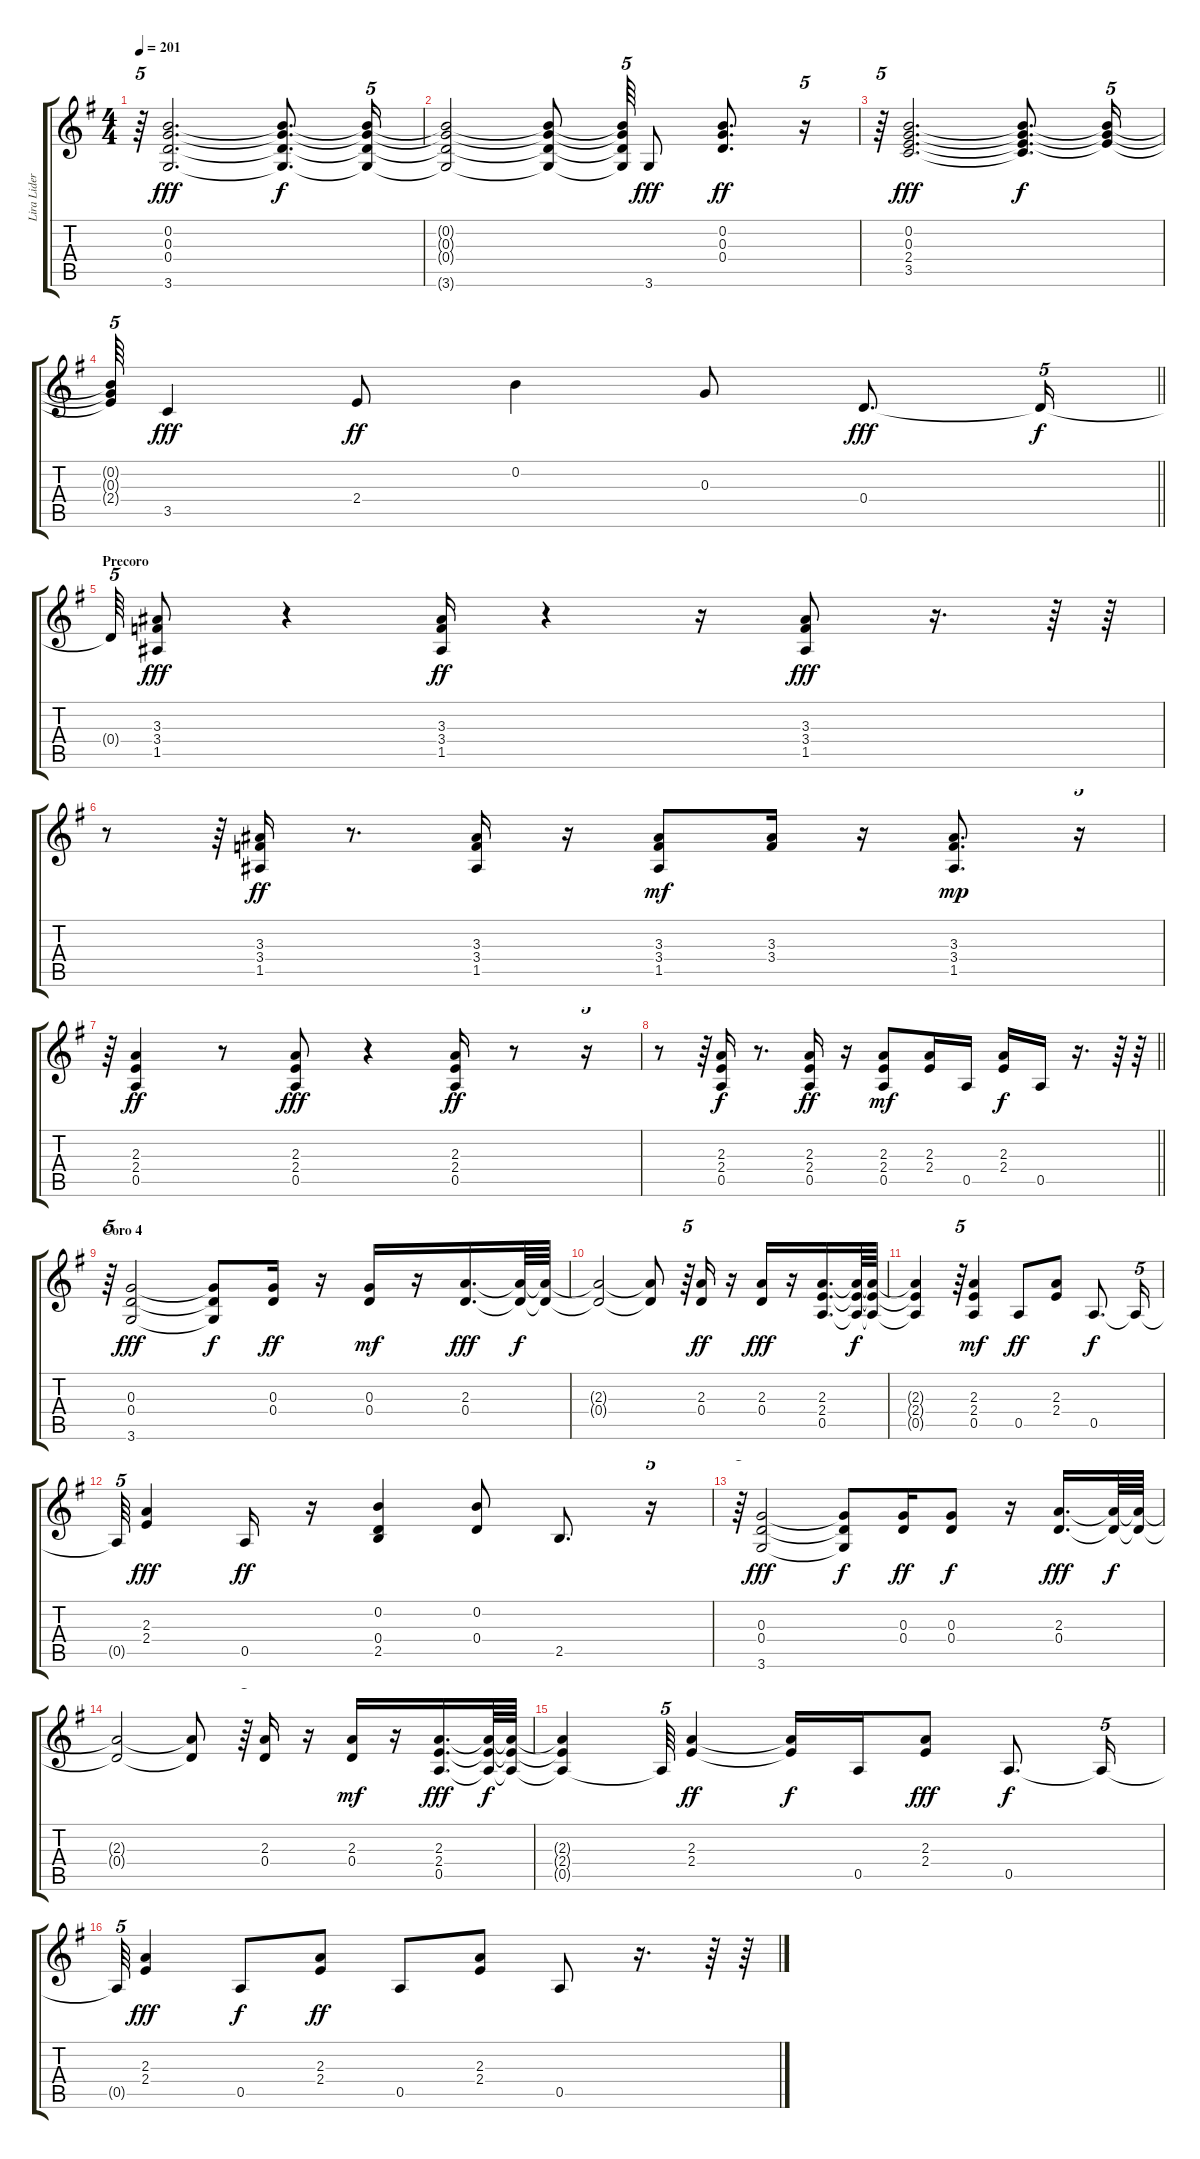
\track ("Lira Lider" "Lira Lider") {instrument distortionguitar}
\staff {score tabs}
\tuning (E4 B3 G3 D3 A2 E2) {hide}
\ts (4 4)
\tempo 201
\clef g2
\ks g
r.64{tu (5 4) dy f} (0.2 0.3 0.4 3.6).2{d dy fff} (0.2{t} 0.3{t} 0.4{t} 3.6{t}).8{d dy f} (0.2{t} 0.3{t} 0.4{t} 3.6{t}).16{tu (5 4)} |
(0.2{t} 0.3{t} 0.4{t} 3.6{t}).2 (0.2{t} 0.3{t} 0.4{t} 3.6{t}).8 (0.2{t} 0.3{t} 0.4{t} 3.6{t}).64{tu (5 4)} 3.6.8{dy fff} (0.2 0.3 0.4).8{d dy ff} r.16{tu (5 4)} |
r.64{tu (5 4)} (0.2 0.3 2.4 3.5).2{d dy fff} (0.2{t} 0.3{t} 2.4{t} 3.5{t}).8{d dy f} (0.2{t} 0.3{t} 2.4{t}).16{tu (5 4)} |
\barLineRight lightlight
(0.2{t} 0.3{t} 2.4{t}).64{tu (5 4)} 3.5.4{dy fff} 2.4.8{dy ff} 0.2.4 0.3.8 0.4.8{d dy fff} 0.4{t}.16{tu (5 4) dy f} |
\section ("" "Precoro")
0.4{t}.64{tu (5 4)} (3.3 3.4 1.5).8{dy fff} r.4 (3.3 3.4 1.5).16{dy ff} r.4 r.16 (3.3 3.4 1.5).8{dy fff} r.16{d} r.64 r.64 |
r.8 r.64{tu (5 4)} (3.3 3.4 1.5).16{dy ff} r.8{d} (3.3 3.4 1.5).16 r.16 (3.3 3.4 1.5).8{dy mf} (3.3 3.4).16 r.16 (3.3 3.4 1.5).8{d dy mp} r.16{tu (5 4)} |
r.64{tu (5 4)} (2.3 2.4 0.5).4{dy ff} r.8 (2.3 2.4 0.5).8{dy fff} r.4 (2.3 2.4 0.5).16{dy ff} r.8 r.16{tu (5 4)} |
\barLineRight lightlight
r.8 r.64{tu (5 4)} (2.3 2.4 0.5).16{dy f} r.8{d} (2.3 2.4 0.5).16{dy ff} r.16 (2.3 2.4 0.5).8{dy mf} (2.3 2.4).16 0.5.16 (2.3 2.4).16{dy f} 0.5.16 r.16{d} r.64 r.64 |
\section ("" "Coro 4")
r.64{tu (5 4)} (0.3 0.4 3.6).2{dy fff} (0.3{t} 0.4{t} 3.6{t}).8{dy f} (0.3 0.4).16{dy ff} r.16 (0.3 0.4).16{dy mf} r.16 (2.3 0.4).16{d dy fff} (2.3{t} 0.4{t}).64{dy f} (2.3{t} 0.4{t}).64 |
(2.3{t} 0.4{t}).2 (2.3{t} 0.4{t}).8 r.64{tu (5 4)} (2.3 0.4).16{dy ff} r.16 (2.3 0.4).16{dy fff} r.16 (2.3 2.4 0.5).16{d} (2.3{t} 2.4{t} 0.5{t}).64{dy f} (2.3{t} 2.4{t} 0.5{t}).64 |
(2.3{t} 2.4{t} 0.5{t}).4 r.64{tu (5 4)} (2.3 2.4 0.5).4{dy mf} 0.5.8{dy ff} (2.3 2.4).8 0.5.8{d dy f} 0.5{t}.16{tu (5 4)} |
0.5{t}.64{tu (5 4)} (2.3 2.4).4{dy fff} 0.5.16{dy ff} r.16 (0.2 0.4 2.5).4 (0.2 0.4).8 2.5.8{d} r.16{tu (5 4)} |
r.64{tu (5 4)} (0.3 0.4 3.6).2{dy fff} (0.3{t} 0.4{t} 3.6{t}).8{dy f} (0.3 0.4).16{dy ff} (0.3 0.4).8{dy f} r.16 (2.3 0.4).16{d dy fff} (2.3{t} 0.4{t}).64{dy f} (2.3{t} 0.4{t}).64 |
(2.3{t} 0.4{t}).2 (2.3{t} 0.4{t}).8 r.64{tu (5 4)} (2.3 0.4).16 r.16 (2.3 0.4).16{dy mf} r.16 (2.3 2.4 0.5).16{d dy fff} (2.3{t} 2.4{t} 0.5{t}).64{dy f} (2.3{t} 2.4{t} 0.5{t}).64 |
(2.3{t} 2.4{t} 0.5{t}).4 0.5{t}.64{tu (5 4)} (2.3 2.4).4{dy ff} (2.3{t} 2.4{t}).16{dy f} 0.5.16 (2.3 2.4).8{dy fff} 0.5.8{d dy f} 0.5{t}.16{tu (5 4)} |
0.5{t}.64{tu (5 4)} (2.3 2.4).4{dy fff} 0.5.8{dy f} (2.3 2.4).8{dy ff} 0.5.8 (2.3 2.4).8 0.5.8 r.16{d} r.64 r.64
